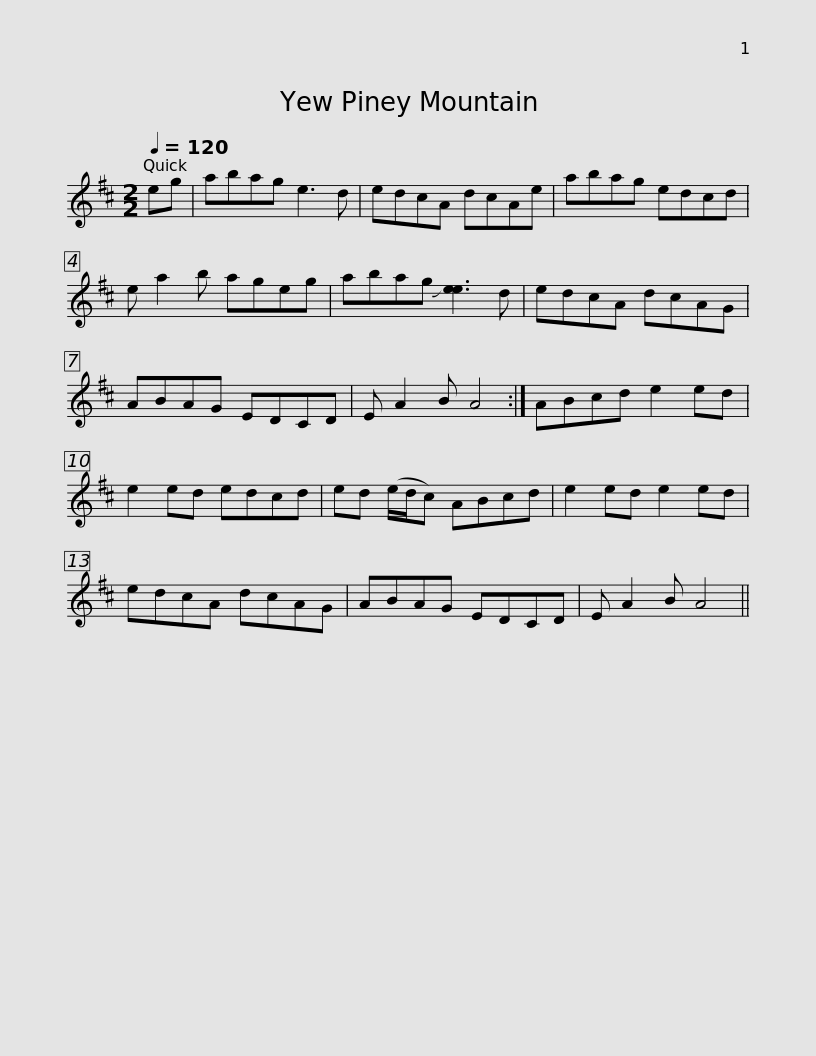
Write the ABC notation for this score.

X:1
L:1/8
Q:1/4=120
M:2/2
I:linebreak $
K:D
V:1 treble
V:1
 eg | abag e3 d | edcA dcAe | abag edcd | e a2 b ageg | %5
 abag !slide![ee]3 d |$ edcA dcAG | ABAG EDCD | E A2 B A4 :| ABcd e2 ed | %10
 e2 ed edcd | ed (e/d/c) ABcd |$ e2 ed e2 ed | edcA dcAG | ABAG EDCD | %15
 E A2 B A4 || %16
